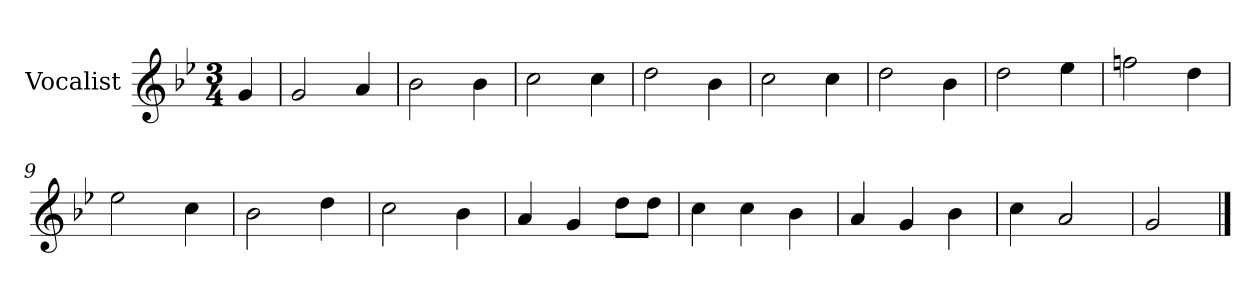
**kern
*part1
*staff1
*I"Vocalist
*k[b-e-]
*g:
*M3/4
=
4g
=1
2g
4a
=2
2b-
4b-
=3
2cc
4cc
=4
2dd
4b-
=5
2cc
4cc
=6
2dd
4b-
=7
2dd
4ee-
=8
2ffn
4dd
=9
2ee-
4cc
=10
2b-
4dd
=11
2cc
4b-
=12
4a
4g
8ddL
8ddJ
=13
4cc
4cc
4b-
=14
4a
4g
4b-
=15
4cc
2a
=16
2g
==
*-
